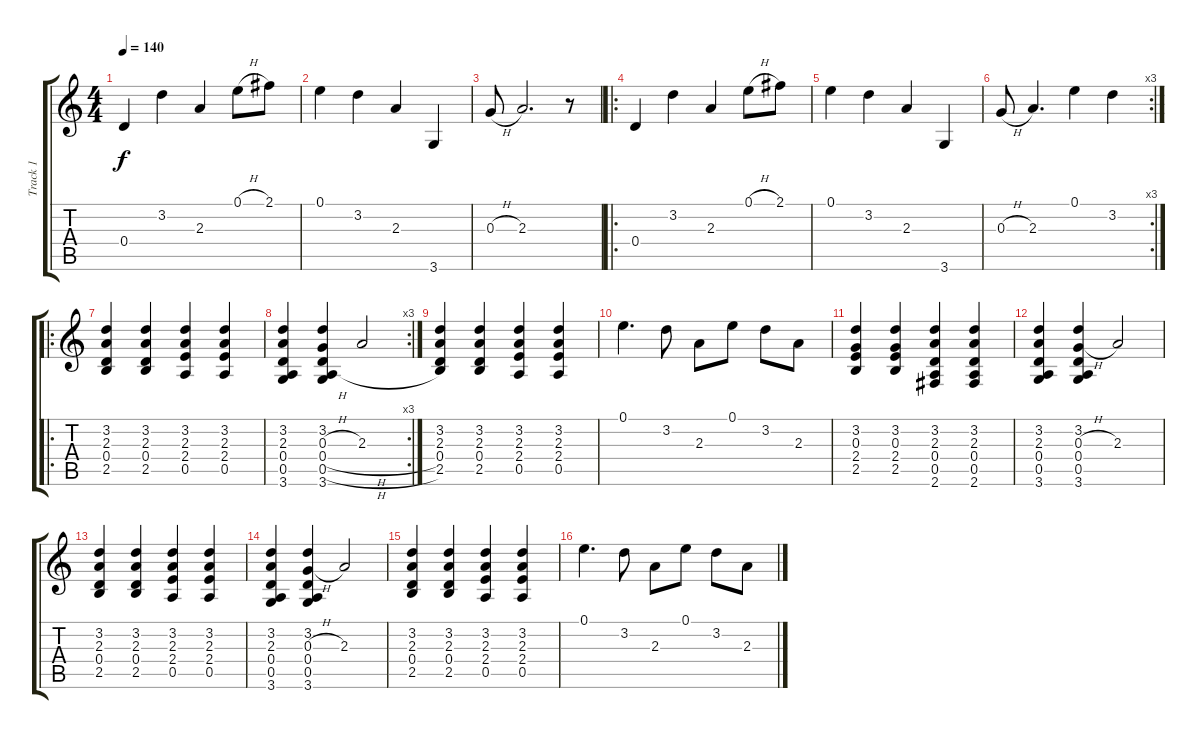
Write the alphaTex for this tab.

\track ("Track 1" "Track 1") {instrument acousticguitarnylon}
\staff {score tabs}
\tuning (E4 B3 G3 D3 A2 E2) {hide}
\ts (4 4)
\tempo 140
\clef g2
\ks c
0.4.4{dy f} 3.2.4 2.3.4 0.1{h}.8 2.1.8 |
0.1.4 3.2.4 2.3.4 3.6.4 |
0.3{h}.8 2.3.2{d} r.8 |
\ro
0.4.4 3.2.4 2.3.4 0.1{h}.8 2.1.8 |
0.1.4 3.2.4 2.3.4 3.6.4 |
\rc 3
0.3{h}.8 2.3.4{d} 0.1.4 3.2.4 |
\ro
(3.2 2.3 0.4 2.5).4 (3.2 2.3 0.4 2.5).4 (3.2 2.3 2.4 0.5).4 (3.2 2.3 2.4 0.5).4 |
\rc 3
(3.2 2.3 0.4 0.5 3.6).4 (3.2 0.3{h} 0.4{h} 0.5{h} 3.6).4 2.3.2 |
(3.2 2.3 0.4 2.5).4 (3.2 2.3 0.4 2.5).4 (3.2 2.3 2.4 0.5).4 (3.2 2.3 2.4 0.5).4 |
0.1.4{d} 3.2.8 2.3.8 0.1.8 3.2.8 2.3.8 |
(3.2 0.3 2.4 2.5).4 (3.2 0.3 2.4 2.5).4 (3.2 2.3 0.4 0.5 2.6).4 (3.2 2.3 0.4 0.5 2.6).4 |
(3.2 2.3 0.4 0.5 3.6).4 (3.2 0.3{h} 0.4 0.5 3.6).4 2.3.2 |
(3.2 2.3 0.4 2.5).4 (3.2 2.3 0.4 2.5).4 (3.2 2.3 2.4 0.5).4 (3.2 2.3 2.4 0.5).4 |
(3.2 2.3 0.4 0.5 3.6).4 (3.2 0.3{h} 0.4 0.5 3.6).4 2.3.2 |
(3.2 2.3 0.4 2.5).4 (3.2 2.3 0.4 2.5).4 (3.2 2.3 2.4 0.5).4 (3.2 2.3 2.4 0.5).4 |
0.1.4{d} 3.2.8 2.3.8 0.1.8 3.2.8 2.3.8
